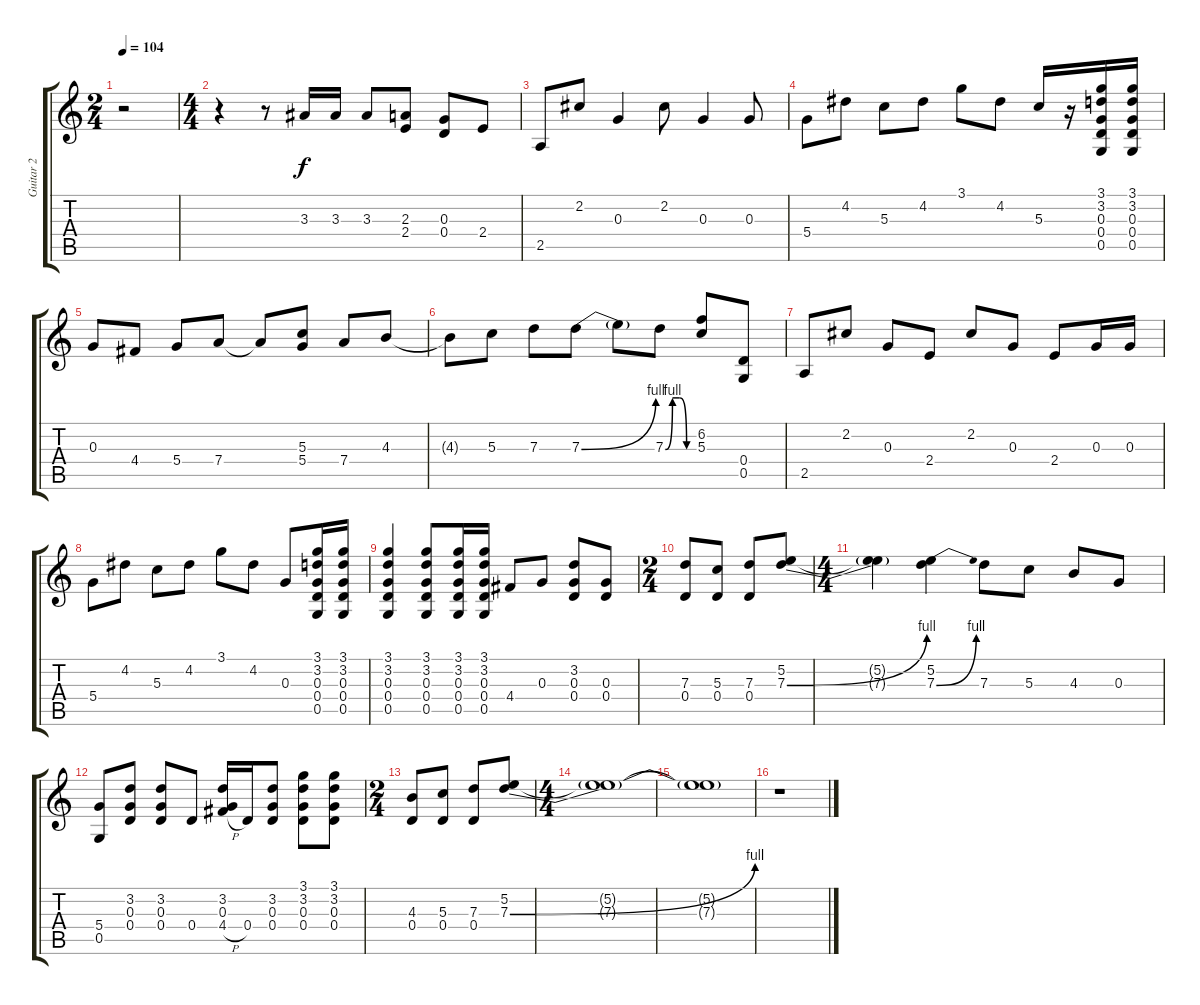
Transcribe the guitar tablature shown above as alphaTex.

\track ("Guitar 2" "Guitar 2") {instrument overdrivenguitar}
\staff {score tabs}
\tuning (E4 B3 G3 D3 G2 E2) {hide}
\ts (2 4)
\tempo 104
\clef g2
\ks c
r.2{dy f} |
\ts (4 4)
r.4 r.8 3.3.16 3.3.16 3.3.8 (2.3 2.4).8 (0.3 0.4).8 2.4.8 |
2.5.8 2.2.8 0.3.4 2.2.8 0.3.4 0.3.8 |
5.4.8 4.2.8 5.3.8 4.2.8 3.1.8 4.2.8 5.3.16 r.16 (3.1 3.2 0.3 0.4 0.5).16 (3.1 3.2 0.3 0.4 0.5).16 |
0.3.8 4.4.8 5.4.8 7.4.8 7.4{t}.8 (5.3 5.4).8 7.4.8 4.3.8 |
4.3{t}.8 5.3.8 7.3.8 7.3{be (bend 0 0 60 4)}.8 7.3{t}.8 7.3{be (custom 0 0 15 4 30 4 45 0 60 0)}.8 (6.2 5.3).8 (0.4 0.5).8 |
2.5.8 2.2.8 0.3.8 2.4.8 2.2.8 0.3.8 2.4.8 0.3.16 0.3.16 |
5.4.8 4.2.8 5.3.8 4.2.8 3.1.8 4.2.8 0.3.8 (3.1 3.2 0.3 0.4 0.5).16 (3.1 3.2 0.3 0.4 0.5).16 |
(3.1 3.2 0.3 0.4 0.5).4 (3.1 3.2 0.3 0.4 0.5).8 (3.1 3.2 0.3 0.4 0.5).16 (3.1 3.2 0.3 0.4 0.5).16 4.4.8 0.3.8 (3.2 0.3 0.4).8 (0.3 0.4).8 |
\ts (2 4)
(7.3 0.4).8 (5.3 0.4).8 (7.3 0.4).8 (5.2 7.3{be (bend 0 0 60 4)}).8 |
\ts (4 4)
(5.2{t} 7.3{t}).4 (5.2 7.3{be (bend 0 0 60 4)}).4 7.3.8 5.3.8 4.3.8 0.3.8 |
(5.4 0.5).8 (3.2 0.3 0.4).8 (3.2 0.3 0.4).8 0.4.8 (3.2 0.3 4.4{h}).16 0.4.16 (3.2 0.3 0.4).8 (3.1 3.2 0.3 0.4).8 (3.1 3.2 0.3 0.4).8 |
\ts (2 4)
(4.3 0.4).8 (5.3 0.4).8 (7.3 0.4).8 (5.2 7.3{be (bend 0 0 60 4)}).8 |
\ts (4 4)
(5.2{t} 7.3{t}).1 |
(5.2{t} 7.3{t}).1 |
r.1
